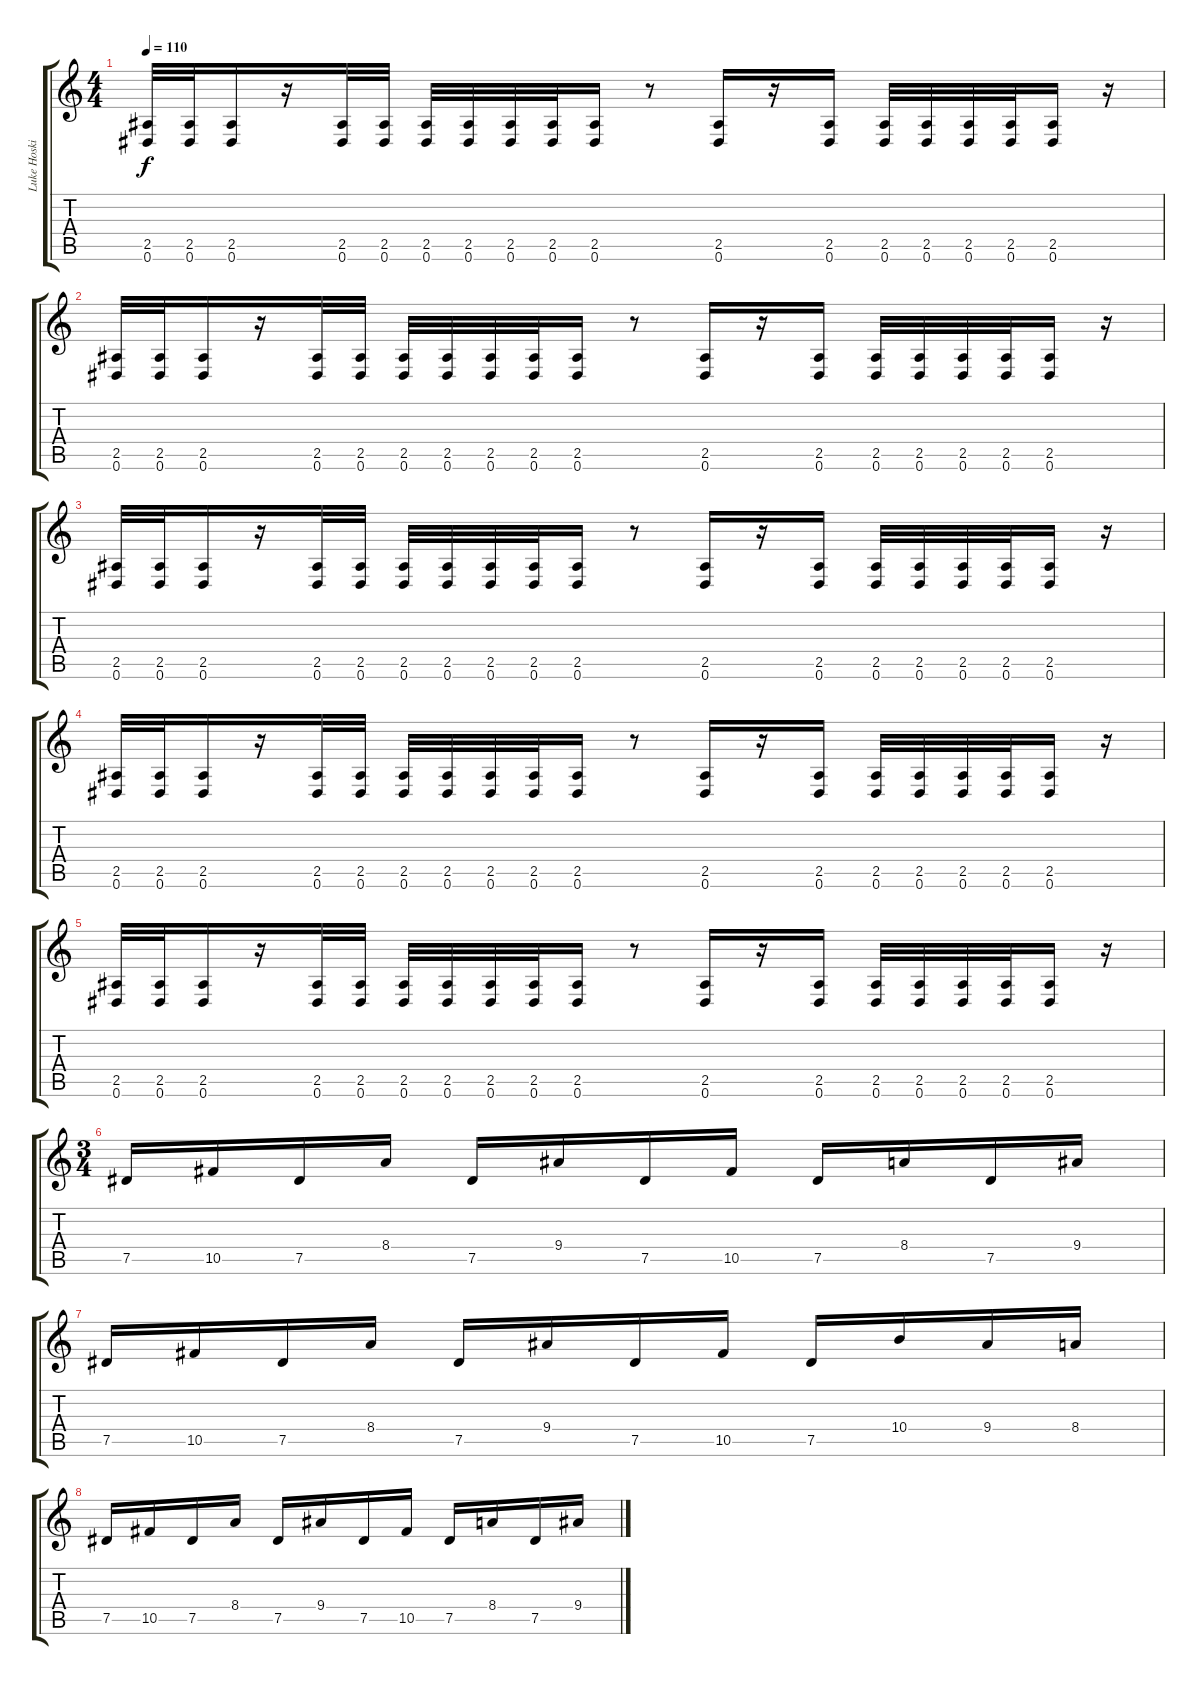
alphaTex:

\track ("Luke Hoskin" "Luke Hoski") {instrument overdrivenguitar}
\staff {score tabs}
\tuning (Eb4 Bb3 Gb3 Db3 Ab2 Eb2) {hide}
\ts (4 4)
\tempo 110
\clef g2
\ks c
(2.5 0.6).32{dy f} (2.5 0.6).32 (2.5 0.6).16 r.16 (2.5 0.6).32 (2.5 0.6).32 (2.5 0.6).32 (2.5 0.6).32 (2.5 0.6).32 (2.5 0.6).32 (2.5 0.6).16 r.8 (2.5 0.6).16 r.16 (2.5 0.6).16 (2.5 0.6).32 (2.5 0.6).32 (2.5 0.6).32 (2.5 0.6).32 (2.5 0.6).16 r.16 |
(2.5 0.6).32 (2.5 0.6).32 (2.5 0.6).16 r.16 (2.5 0.6).32 (2.5 0.6).32 (2.5 0.6).32 (2.5 0.6).32 (2.5 0.6).32 (2.5 0.6).32 (2.5 0.6).16 r.8 (2.5 0.6).16 r.16 (2.5 0.6).16 (2.5 0.6).32 (2.5 0.6).32 (2.5 0.6).32 (2.5 0.6).32 (2.5 0.6).16 r.16 |
(2.5 0.6).32 (2.5 0.6).32 (2.5 0.6).16 r.16 (2.5 0.6).32 (2.5 0.6).32 (2.5 0.6).32 (2.5 0.6).32 (2.5 0.6).32 (2.5 0.6).32 (2.5 0.6).16 r.8 (2.5 0.6).16 r.16 (2.5 0.6).16 (2.5 0.6).32 (2.5 0.6).32 (2.5 0.6).32 (2.5 0.6).32 (2.5 0.6).16 r.16 |
(2.5 0.6).32 (2.5 0.6).32 (2.5 0.6).16 r.16 (2.5 0.6).32 (2.5 0.6).32 (2.5 0.6).32 (2.5 0.6).32 (2.5 0.6).32 (2.5 0.6).32 (2.5 0.6).16 r.8 (2.5 0.6).16 r.16 (2.5 0.6).16 (2.5 0.6).32 (2.5 0.6).32 (2.5 0.6).32 (2.5 0.6).32 (2.5 0.6).16 r.16 |
(2.5 0.6).32 (2.5 0.6).32 (2.5 0.6).16 r.16 (2.5 0.6).32 (2.5 0.6).32 (2.5 0.6).32 (2.5 0.6).32 (2.5 0.6).32 (2.5 0.6).32 (2.5 0.6).16 r.8 (2.5 0.6).16 r.16 (2.5 0.6).16 (2.5 0.6).32 (2.5 0.6).32 (2.5 0.6).32 (2.5 0.6).32 (2.5 0.6).16 r.16 |
\ts (3 4)
7.5.16 10.5.16 7.5.16 8.4.16 7.5.16 9.4.16 7.5.16 10.5.16 7.5.16 8.4.16 7.5.16 9.4.16 |
7.5.16 10.5.16 7.5.16 8.4.16 7.5.16 9.4.16 7.5.16 10.5.16 7.5.16 10.4.16 9.4.16 8.4.16 |
7.5.16 10.5.16 7.5.16 8.4.16 7.5.16 9.4.16 7.5.16 10.5.16 7.5.16 8.4.16 7.5.16 9.4.16
